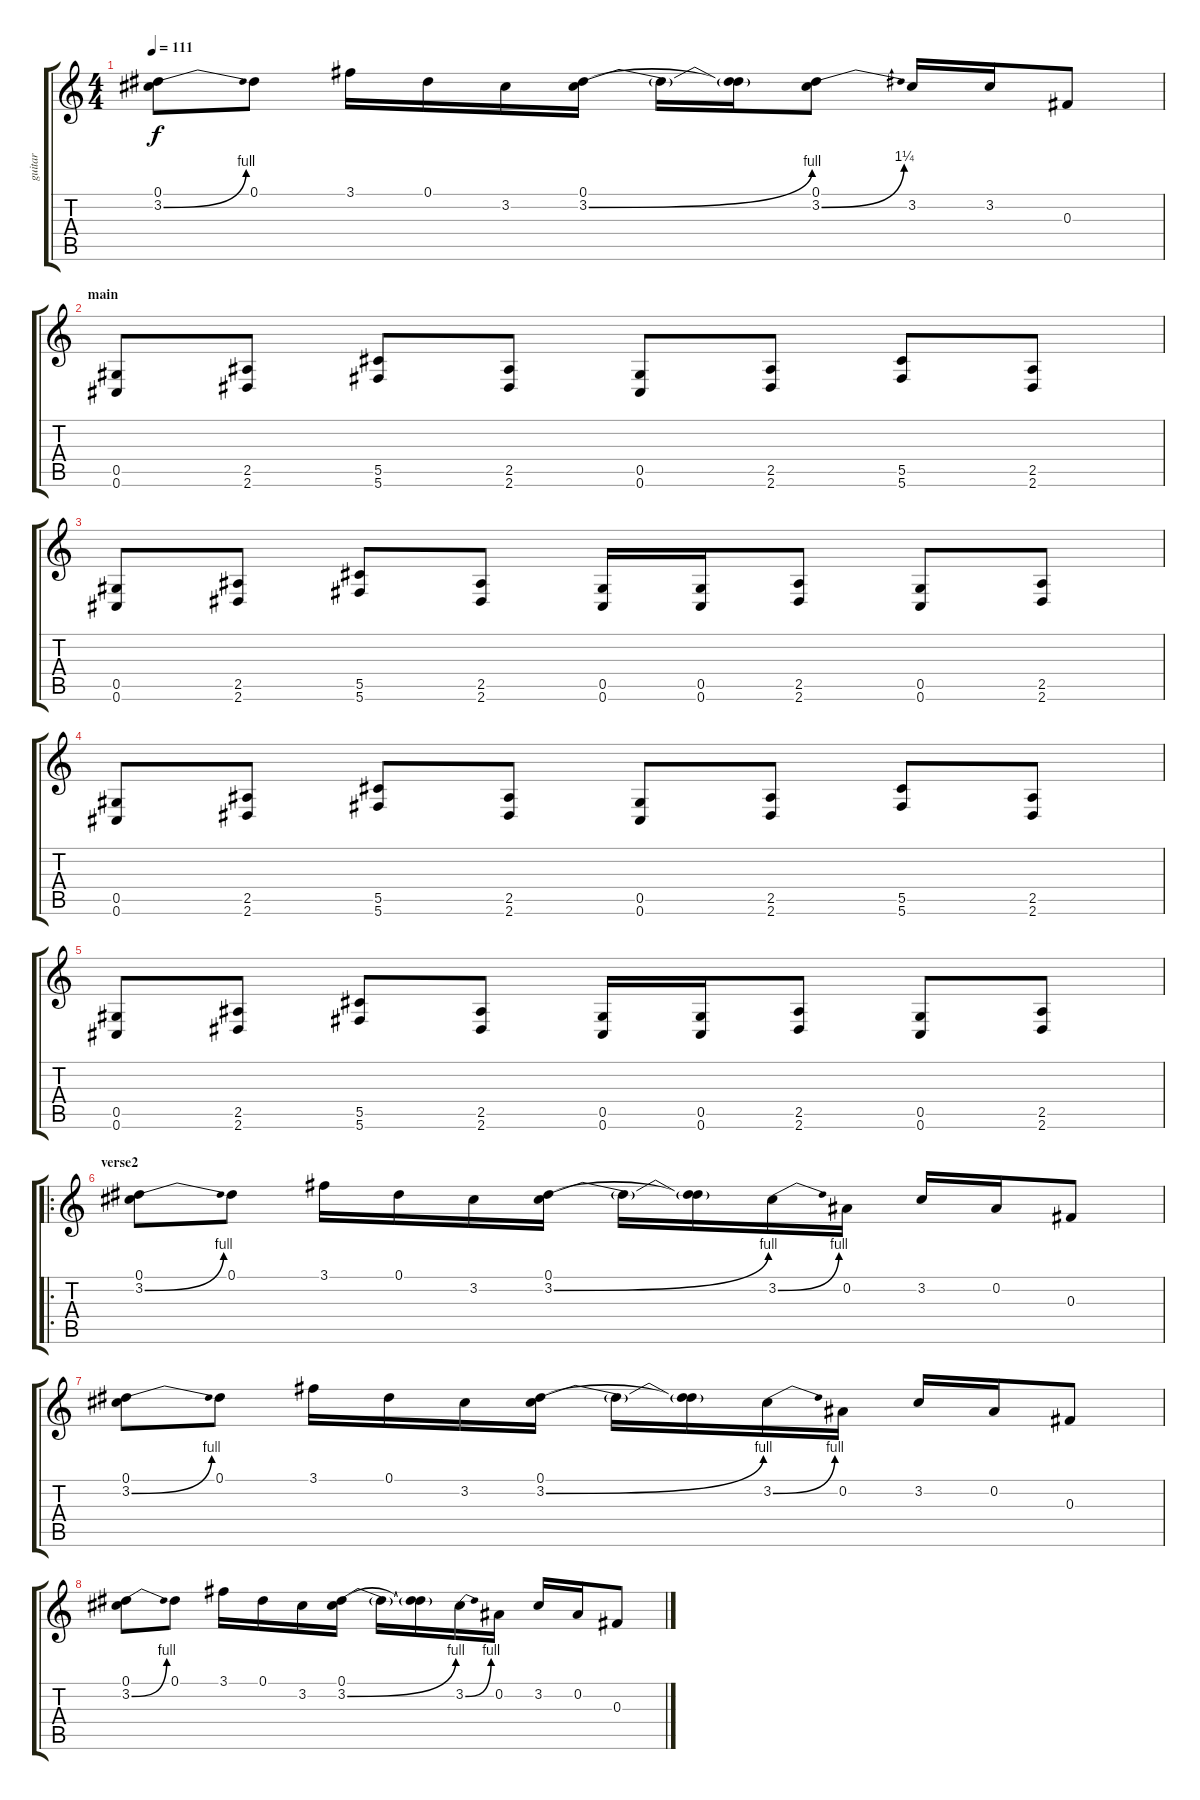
\track ("guitar" "guitar") {instrument distortionguitar}
\staff {score tabs}
\tuning (Eb4 Bb3 Gb3 Db3 Ab2 Db2) {hide}
\ts (4 4)
\tempo 111
\clef g2
\ks c
(0.1 3.2{be (bend 0 0 60 4)}).8{dy f} 0.1.8 3.1.16 0.1.16 3.2.16 (0.1 3.2{be (bend 0 0 60 4)}).16 3.2{t}.16 (0.1{t} 3.2{t}).16 (0.1 3.2{be (bend 0 0 60 5)}).8 3.2.16 3.2.16 0.3.8 |
\section ("" "main")
(0.5 0.6).8 (2.5 2.6).8 (5.5 5.6).8 (2.5 2.6).8 (0.5 0.6).8 (2.5 2.6).8 (5.5 5.6).8 (2.5 2.6).8 |
(0.5 0.6).8 (2.5 2.6).8 (5.5 5.6).8 (2.5 2.6).8 (0.5 0.6).16 (0.5 0.6).16 (2.5 2.6).8 (0.5 0.6).8 (2.5 2.6).8 |
(0.5 0.6).8 (2.5 2.6).8 (5.5 5.6).8 (2.5 2.6).8 (0.5 0.6).8 (2.5 2.6).8 (5.5 5.6).8 (2.5 2.6).8 |
(0.5 0.6).8 (2.5 2.6).8 (5.5 5.6).8 (2.5 2.6).8 (0.5 0.6).16 (0.5 0.6).16 (2.5 2.6).8 (0.5 0.6).8 (2.5 2.6).8 |
\ro
\section ("" "verse2")
(0.1 3.2{be (bend 0 0 60 4)}).8 0.1.8 3.1.16 0.1.16 3.2.16 (0.1 3.2{be (bend 0 0 60 4)}).16 3.2{t}.16 (0.1{t} 3.2{t}).16 3.2{be (bend 0 0 60 4)}.16 0.2.16 3.2.16 0.2.16 0.3.8 |
(0.1 3.2{be (bend 0 0 60 4)}).8 0.1.8 3.1.16 0.1.16 3.2.16 (0.1 3.2{be (bend 0 0 60 4)}).16 3.2{t}.16 (0.1{t} 3.2{t}).16 3.2{be (bend 0 0 60 4)}.16 0.2.16 3.2.16 0.2.16 0.3.8 |
(0.1 3.2{be (bend 0 0 60 4)}).8 0.1.8 3.1.16 0.1.16 3.2.16 (0.1 3.2{be (bend 0 0 60 4)}).16 3.2{t}.16 (0.1{t} 3.2{t}).16 3.2{be (bend 0 0 60 4)}.16 0.2.16 3.2.16 0.2.16 0.3.8
